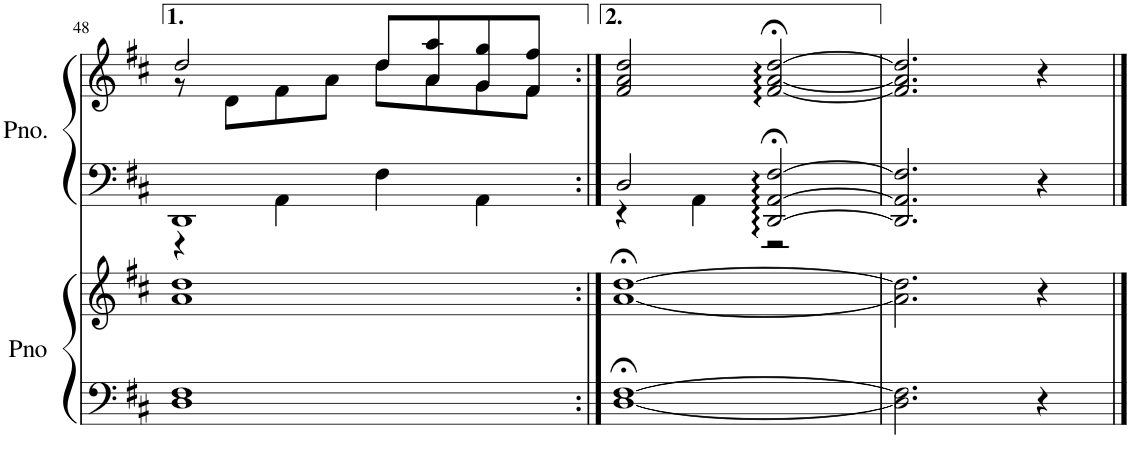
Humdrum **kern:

**kern	**kern	**kern	**kern
*part2	*part2	*part1	*part1
*staff4	*staff3	*staff2	*staff1
*I"Piano	*	*I"Piano	*
*I'Pno	*	*I'Pno.	*
!!LO:PB:g=z
*clefF4	*clefG2	*clefF4	*clefG2
*k[f#c#]	*k[f#c#]	*k[f#c#]	*k[f#c#]
*M4/4	*M4/4	*M4/4	*M4/4
=48	=48	=48	=48
*	*	*^	*^
1D 1F#	1a 1dd	1DD	4r	2dd/	8r
.	.	.	.	.	8d\L
.	.	.	4AA\	.	8f#\
.	.	.	.	.	8a\J
.	.	.	4F#\	8dd/L	8dd\L
.	.	.	.	8a/ 8aa/	8a\
.	.	.	4AA\	8g/ 8gg/	8g\
.	.	.	.	8f#/ 8ff#/J	8f#\J
*	*	*	*	*v	*v
=49:|!	=49:|!	=49:|!	=49:|!	=49:|!
[1D;< [1F#;<	[1a;< [1dd;<	2D/	4r	2f#/ 2a/ 2dd/
.	.	.	4AA\	.
.	.	[2DD/:;< [2AA/:;< [2F#/:;<	2r	[2f#/:;< [2a/:;< [2dd/:;<
*	*	*v	*v	*
=50	=50	=50	=50
2.D\] 2.F#\]	2.a\] 2.dd\]	2.DD/] 2.AA/] 2.F#/]	2.f#/] 2.a/] 2.dd/]
4r	4r	4r	4r
==	==	==	==
*-	*-	*-	*-
